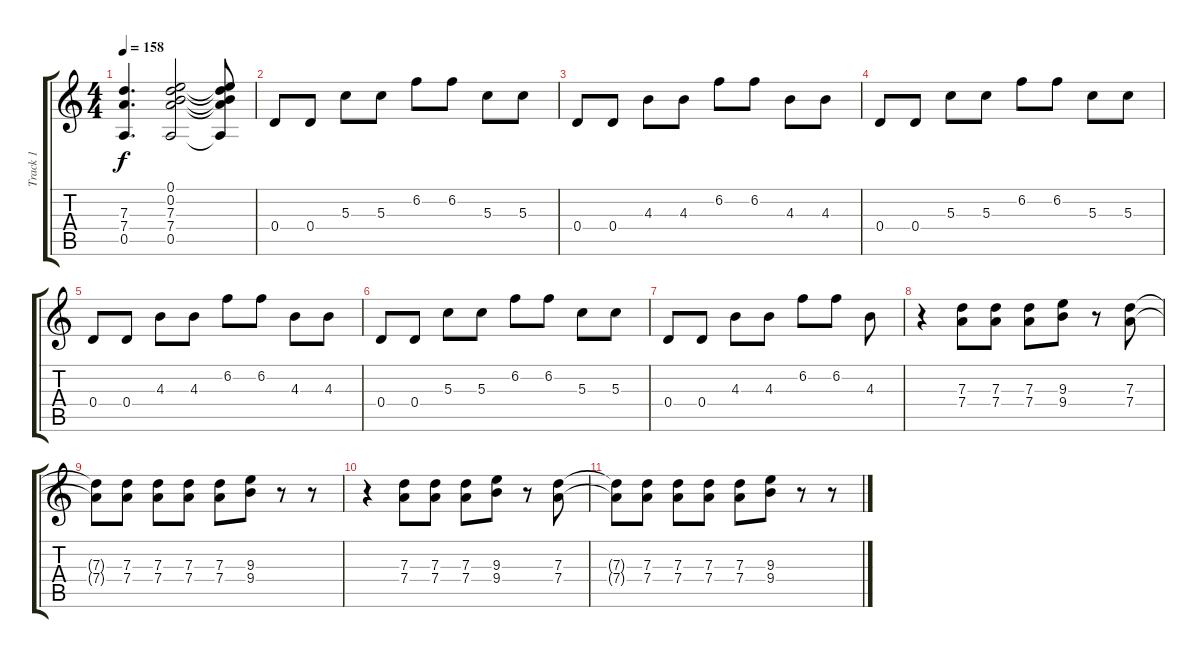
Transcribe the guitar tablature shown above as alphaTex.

\track ("Track 1" "Track 1") {instrument overdrivenguitar}
\staff {score tabs}
\tuning (E4 B3 G3 D3 A2 E2) {hide}
\ts (4 4)
\tempo 158
\clef g2
\ks c
(7.3 7.4 0.5).4{d dy f} (0.1 0.2 7.3 7.4 0.5).2 (0.1{t} 0.2{t} 7.3{t} 7.4{t} 0.5{t}).8 |
0.4.8 0.4.8 5.3.8 5.3.8 6.2.8 6.2.8 5.3.8 5.3.8 |
0.4.8 0.4.8 4.3.8 4.3.8 6.2.8 6.2.8 4.3.8 4.3.8 |
0.4.8 0.4.8 5.3.8 5.3.8 6.2.8 6.2.8 5.3.8 5.3.8 |
0.4.8 0.4.8 4.3.8 4.3.8 6.2.8 6.2.8 4.3.8 4.3.8 |
0.4.8 0.4.8 5.3.8 5.3.8 6.2.8 6.2.8 5.3.8 5.3.8 |
0.4.8 0.4.8 4.3.8 4.3.8 6.2.8 6.2.8 4.3.8 |
r.4 (7.3 7.4).8 (7.3 7.4).8 (7.3 7.4).8 (9.3 9.4).8 r.8 (7.3 7.4).8 |
(7.3{t} 7.4{t}).8 (7.3 7.4).8 (7.3 7.4).8 (7.3 7.4).8 (7.3 7.4).8 (9.3 9.4).8 r.8 r.8 |
r.4 (7.3 7.4).8 (7.3 7.4).8 (7.3 7.4).8 (9.3 9.4).8 r.8 (7.3 7.4).8 |
(7.3{t} 7.4{t}).8 (7.3 7.4).8 (7.3 7.4).8 (7.3 7.4).8 (7.3 7.4).8 (9.3 9.4).8 r.8 r.8
